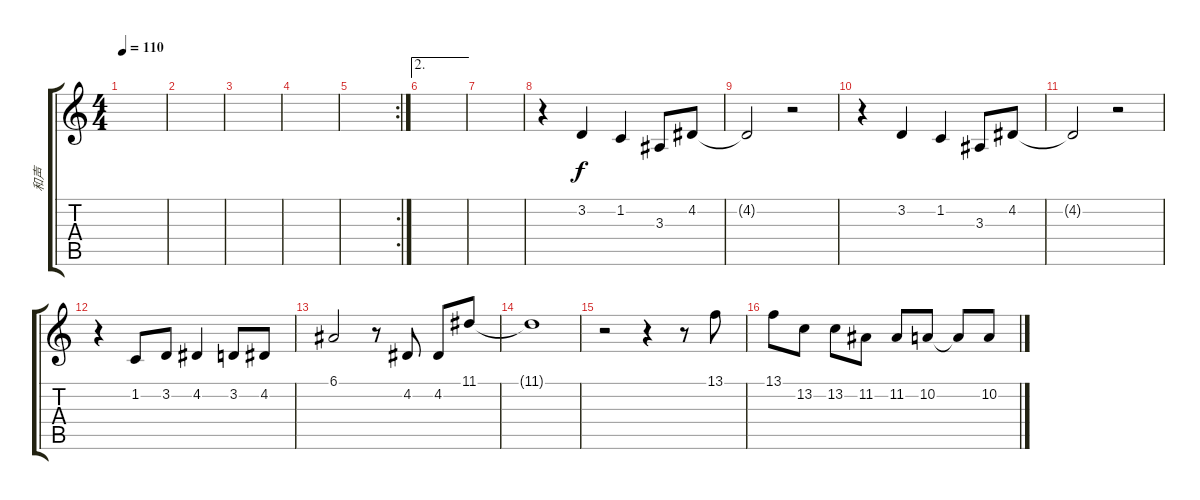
\track ("和声" "和声") {instrument tremolostrings}
\staff {score tabs}
\tuning (E4 B3 G3 D3 A2 E2) {hide}
\ts (4 4)
\tempo 110
\clef g2
\ks c
|
|
|
|
\rc 2
|
\ae 2
|
|
r.4 3.2.4 1.2.4 3.3.8 4.2.8 |
4.2{t}.2 r.2 |
r.4 3.2.4 1.2.4 3.3.8 4.2.8 |
4.2{t}.2 r.2 |
r.4 1.2.8 3.2.8 4.2.4 3.2.8 4.2.8 |
6.1.2 r.8 4.2.8 4.2.8 11.1.8 |
11.1{t}.1 |
r.2 r.4 r.8 13.1.8 |
13.1.8 13.2.8 13.2.8 11.2.8 11.2.8 10.2.8 10.2{t}.8 10.2.8
